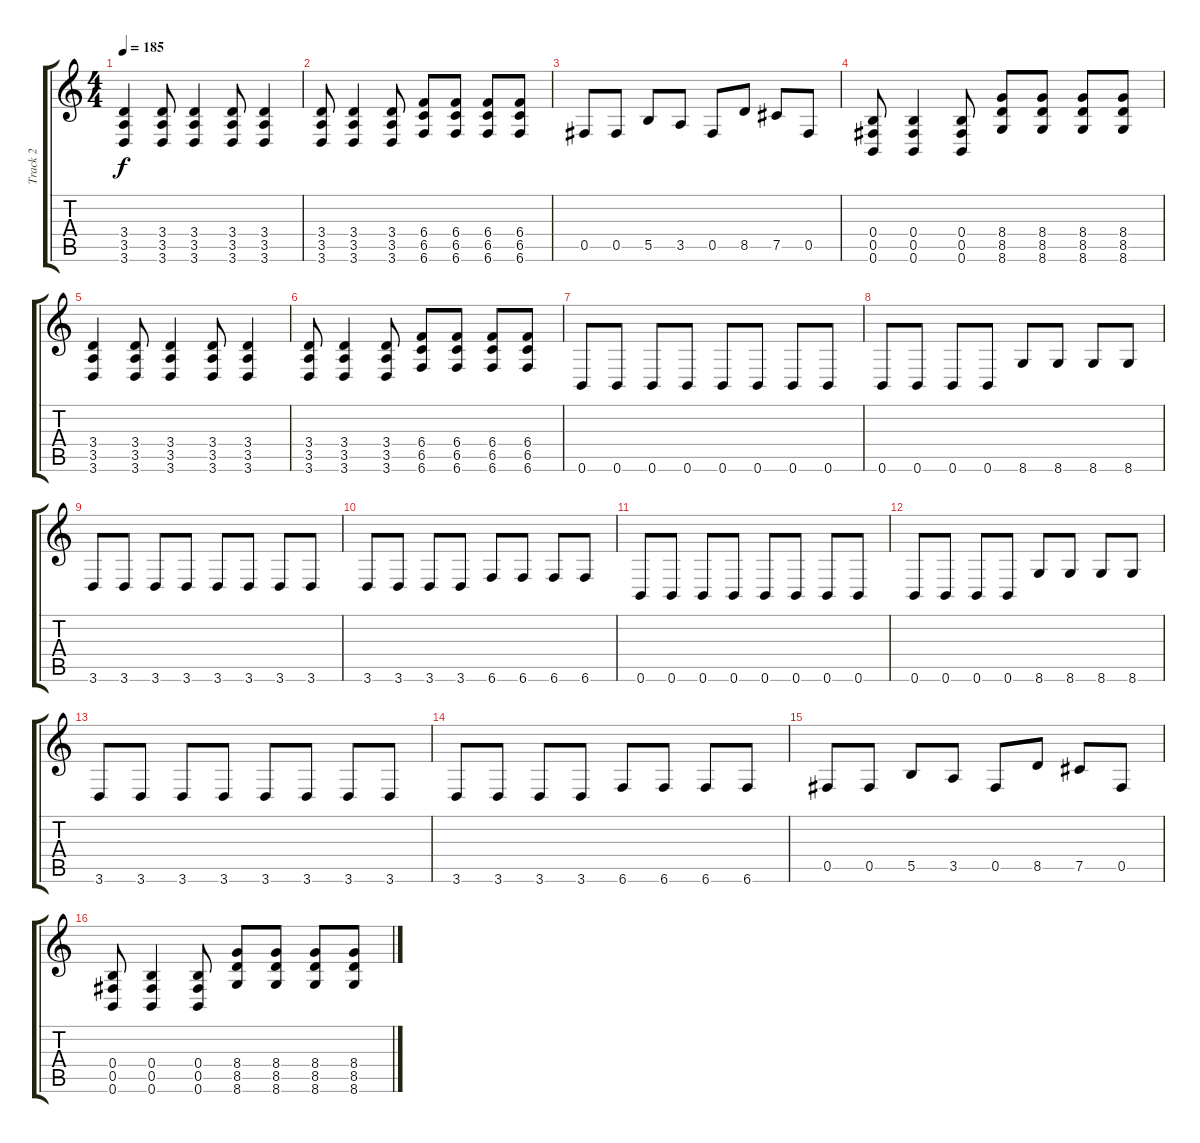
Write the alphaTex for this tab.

\track ("Track 2" "Track 2") {instrument distortionguitar}
\staff {score tabs}
\tuning (Db4 Ab3 E3 B2 Gb2 B1) {hide}
\ts (4 4)
\tempo 185
\clef g2
\ks c
(3.4 3.5 3.6).4{dy f} (3.4 3.5 3.6).8 (3.4 3.5 3.6).4 (3.4 3.5 3.6).8 (3.4 3.5 3.6).4 |
(3.4 3.5 3.6).8 (3.4 3.5 3.6).4 (3.4 3.5 3.6).8 (6.4 6.5 6.6).8 (6.4 6.5 6.6).8 (6.4 6.5 6.6).8 (6.4 6.5 6.6).8 |
0.5.8 0.5.8 5.5.8 3.5.8 0.5.8 8.5.8 7.5.8 0.5.8 |
(0.4 0.5 0.6).8 (0.4 0.5 0.6).4 (0.4 0.5 0.6).8 (8.4 8.5 8.6).8 (8.4 8.5 8.6).8 (8.4 8.5 8.6).8 (8.4 8.5 8.6).8 |
(3.4 3.5 3.6).4 (3.4 3.5 3.6).8 (3.4 3.5 3.6).4 (3.4 3.5 3.6).8 (3.4 3.5 3.6).4 |
(3.4 3.5 3.6).8 (3.4 3.5 3.6).4 (3.4 3.5 3.6).8 (6.4 6.5 6.6).8 (6.4 6.5 6.6).8 (6.4 6.5 6.6).8 (6.4 6.5 6.6).8 |
0.6.8 0.6.8 0.6.8 0.6.8 0.6.8 0.6.8 0.6.8 0.6.8 |
0.6.8 0.6.8 0.6.8 0.6.8 8.6.8 8.6.8 8.6.8 8.6.8 |
3.6.8 3.6.8 3.6.8 3.6.8 3.6.8 3.6.8 3.6.8 3.6.8 |
3.6.8 3.6.8 3.6.8 3.6.8 6.6.8 6.6.8 6.6.8 6.6.8 |
0.6.8 0.6.8 0.6.8 0.6.8 0.6.8 0.6.8 0.6.8 0.6.8 |
0.6.8 0.6.8 0.6.8 0.6.8 8.6.8 8.6.8 8.6.8 8.6.8 |
3.6.8 3.6.8 3.6.8 3.6.8 3.6.8 3.6.8 3.6.8 3.6.8 |
3.6.8 3.6.8 3.6.8 3.6.8 6.6.8 6.6.8 6.6.8 6.6.8 |
0.5.8 0.5.8 5.5.8 3.5.8 0.5.8 8.5.8 7.5.8 0.5.8 |
(0.4 0.5 0.6).8 (0.4 0.5 0.6).4 (0.4 0.5 0.6).8 (8.4 8.5 8.6).8 (8.4 8.5 8.6).8 (8.4 8.5 8.6).8 (8.4 8.5 8.6).8
